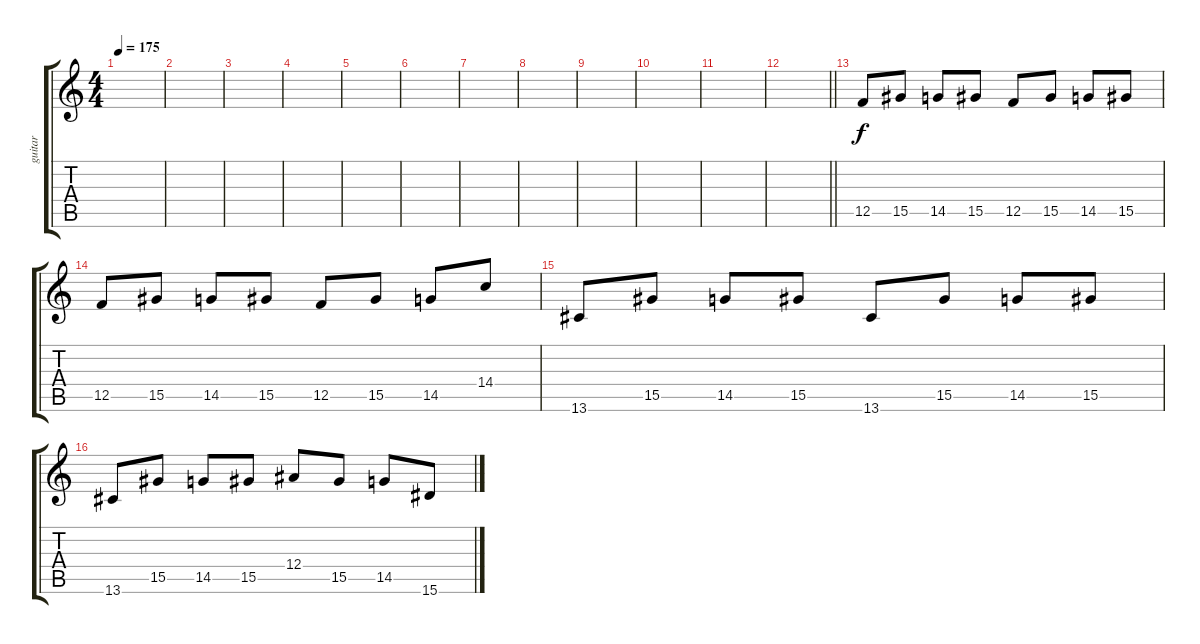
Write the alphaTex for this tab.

\track ("guitar" "guitar") {instrument distortionguitar}
\staff {score tabs}
\tuning (C4 G3 Eb3 Bb2 F2 C2) {hide}
\ts (4 4)
\tempo 175
\clef g2
\ks c
|
|
|
|
|
|
|
|
|
|
|
\barLineRight lightlight
|
12.5.8 15.5.8 14.5.8 15.5.8 12.5.8 15.5.8 14.5.8 15.5.8 |
12.5.8 15.5.8 14.5.8 15.5.8 12.5.8 15.5.8 14.5.8 14.4.8 |
13.6.8 15.5.8 14.5.8 15.5.8 13.6.8 15.5.8 14.5.8 15.5.8 |
13.6.8 15.5.8 14.5.8 15.5.8 12.4.8 15.5.8 14.5.8 15.6.8
